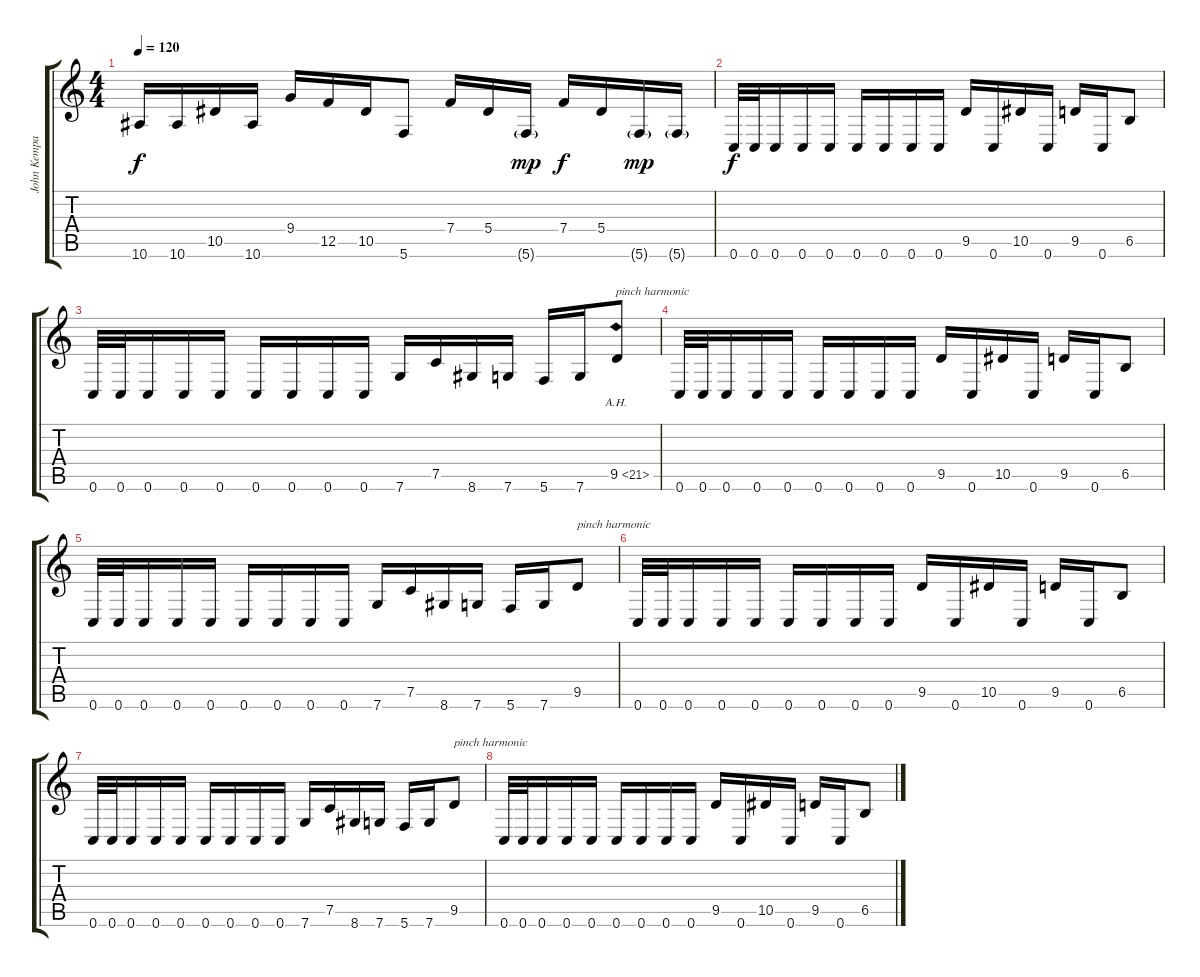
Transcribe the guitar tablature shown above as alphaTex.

\track ("John Kempainen lead" "John Kempa") {instrument overdrivenguitar}
\staff {score tabs}
\tuning (C4 G3 Eb3 Bb2 F2 C2) {hide}
\ts (4 4)
\tempo 120
\clef g2
\ks c
10.6{t}.16{dy f} 10.6.16 10.5.16 10.6.16 9.4.16 12.5.16 10.5.16 5.6.8 7.4.16 5.4.16 5.6{g}.16{dy mp} 7.4.16{dy f} 5.4.16 5.6{g}.16{dy mp} 5.6{g}.16 |
0.6.32{dy f} 0.6.32 0.6.16 0.6.16 0.6.16 0.6.16 0.6.16 0.6.16 0.6.16 9.5.16 0.6.16 10.5.16 0.6.16 9.5.16 0.6.16 6.5.8 |
0.6.32 0.6.32 0.6.16 0.6.16 0.6.16 0.6.16 0.6.16 0.6.16 0.6.16 7.6.16 7.5.16 8.6.16 7.6.16 5.6.16 7.6.16 9.5{ah 12}.8{txt "pinch harmonic"} |
0.6.32 0.6.32 0.6.16 0.6.16 0.6.16 0.6.16 0.6.16 0.6.16 0.6.16 9.5.16 0.6.16 10.5.16 0.6.16 9.5.16 0.6.16 6.5.8 |
0.6.32 0.6.32 0.6.16 0.6.16 0.6.16 0.6.16 0.6.16 0.6.16 0.6.16 7.6.16 7.5.16 8.6.16 7.6.16 5.6.16 7.6.16 9.5.8{txt "pinch harmonic"} |
0.6.32 0.6.32 0.6.16 0.6.16 0.6.16 0.6.16 0.6.16 0.6.16 0.6.16 9.5.16 0.6.16 10.5.16 0.6.16 9.5.16 0.6.16 6.5.8 |
0.6.32 0.6.32 0.6.16 0.6.16 0.6.16 0.6.16 0.6.16 0.6.16 0.6.16 7.6.16 7.5.16 8.6.16 7.6.16 5.6.16 7.6.16 9.5.8{txt "pinch harmonic"} |
0.6.32 0.6.32 0.6.16 0.6.16 0.6.16 0.6.16 0.6.16 0.6.16 0.6.16 9.5.16 0.6.16 10.5.16 0.6.16 9.5.16 0.6.16 6.5.8
